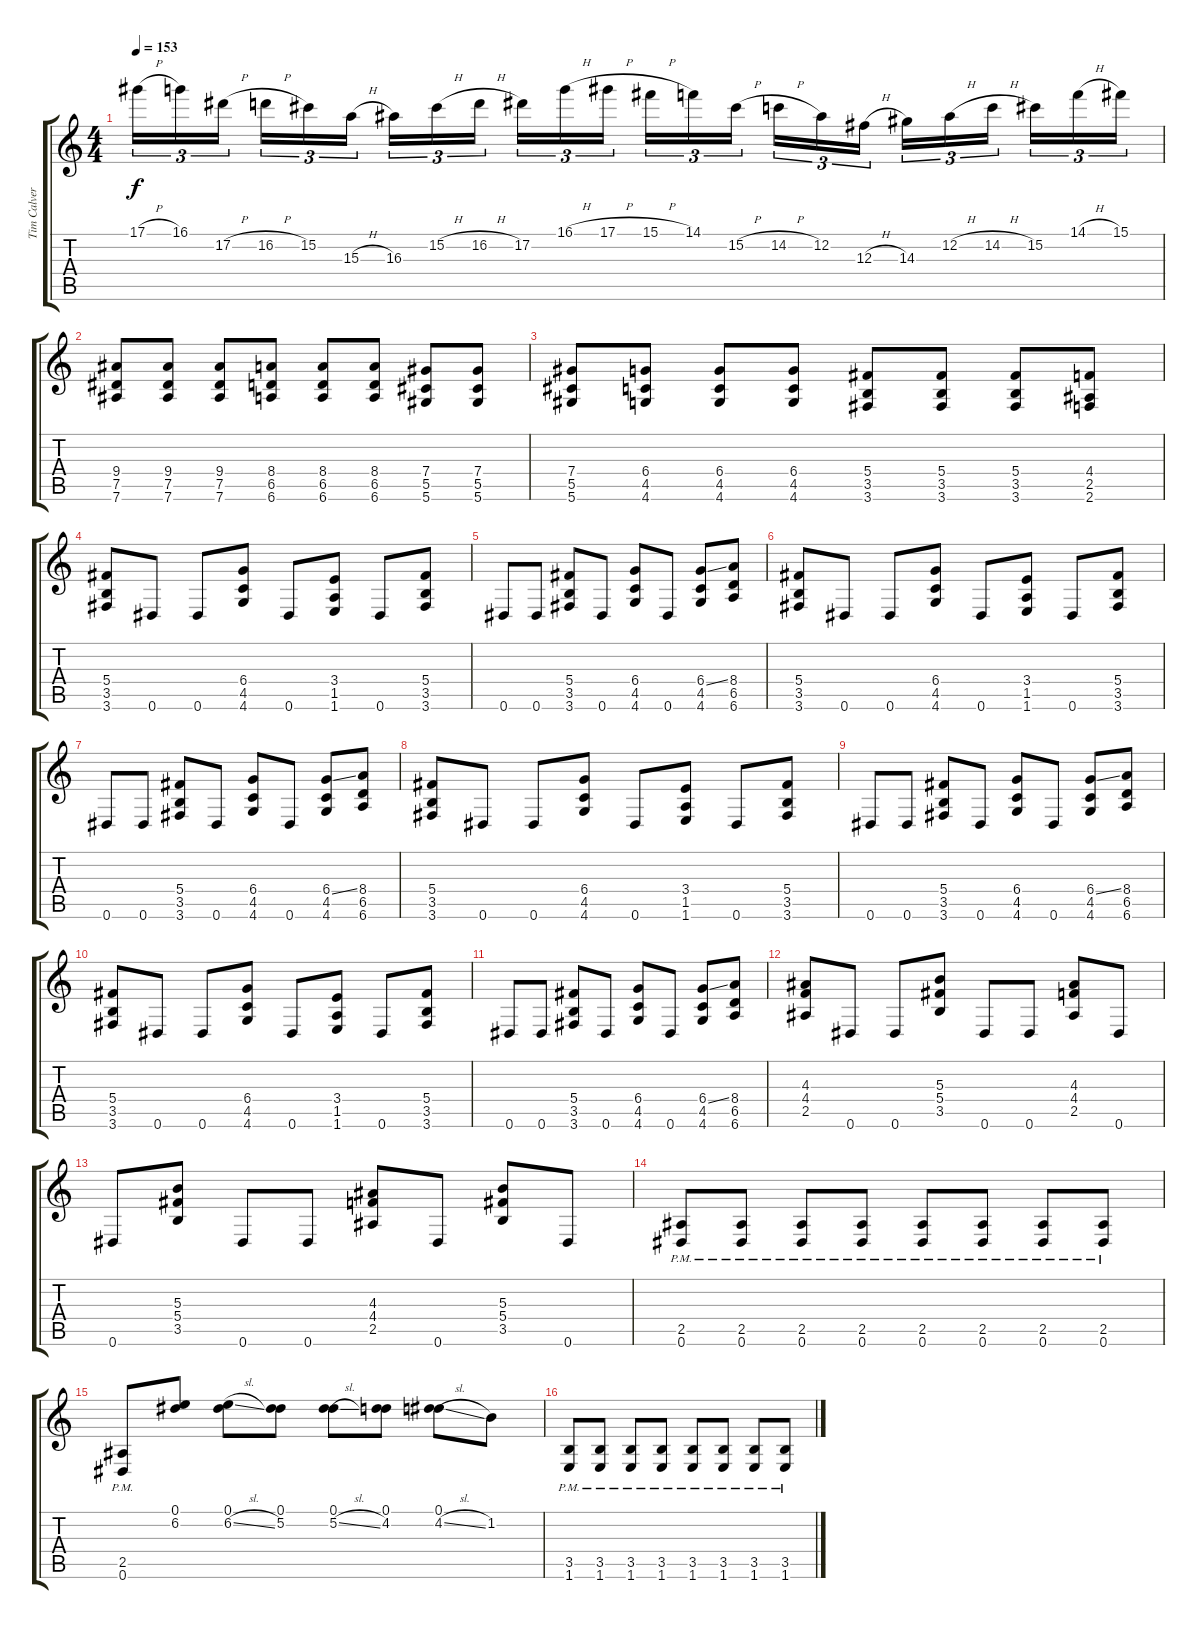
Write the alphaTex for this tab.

\track ("Tim Calvert" "Tim Calver") {instrument distortionguitar}
\staff {score tabs}
\tuning (Eb4 Bb3 Gb3 Db3 Ab2 Eb2) {hide}
\ts (4 4)
\tempo 153
\clef g2
\ks c
17.1{h}.16{tu (3 2) dy f} 16.1.16{tu (3 2)} 17.2{h}.16{tu (3 2)} 16.2{h}.16{tu (3 2)} 15.2.16{tu (3 2)} 15.3{h}.16{tu (3 2)} 16.3.16{tu (3 2)} 15.2{h}.16{tu (3 2)} 16.2{h}.16{tu (3 2)} 17.2.16{tu (3 2)} 16.1{h}.16{tu (3 2)} 17.1{h}.16{tu (3 2)} 15.1{h}.16{tu (3 2)} 14.1.16{tu (3 2)} 15.2{h}.16{tu (3 2)} 14.2{h}.16{tu (3 2)} 12.2.16{tu (3 2)} 12.3{h}.16{tu (3 2)} 14.3.16{tu (3 2)} 12.2{h}.16{tu (3 2)} 14.2{h}.16{tu (3 2)} 15.2.16{tu (3 2)} 14.1{h}.16{tu (3 2)} 15.1.16{tu (3 2)} |
(9.4 7.5 7.6).8 (9.4 7.5 7.6).8 (9.4 7.5 7.6).8 (8.4 6.5 6.6).8 (8.4 6.5 6.6).8 (8.4 6.5 6.6).8 (7.4 5.5 5.6).8 (7.4 5.5 5.6).8 |
(7.4 5.5 5.6).8 (6.4 4.5 4.6).8 (6.4 4.5 4.6).8 (6.4 4.5 4.6).8 (5.4 3.5 3.6).8 (5.4 3.5 3.6).8 (5.4 3.5 3.6).8 (4.4 2.5 2.6).8 |
(5.4 3.5 3.6).8 0.6.8 0.6.8 (6.4 4.5 4.6).8 0.6.8 (3.4 1.5 1.6).8 0.6.8 (5.4 3.5 3.6).8 |
0.6.8 0.6.8 (5.4 3.5 3.6).8 0.6.8 (6.4 4.5 4.6).8 0.6.8 (6.4{ss} 4.5 4.6).8 (8.4 6.5 6.6).8 |
(5.4 3.5 3.6).8 0.6.8 0.6.8 (6.4 4.5 4.6).8 0.6.8 (3.4 1.5 1.6).8 0.6.8 (5.4 3.5 3.6).8 |
0.6.8 0.6.8 (5.4 3.5 3.6).8 0.6.8 (6.4 4.5 4.6).8 0.6.8 (6.4{ss} 4.5 4.6).8 (8.4 6.5 6.6).8 |
(5.4 3.5 3.6).8 0.6.8 0.6.8 (6.4 4.5 4.6).8 0.6.8 (3.4 1.5 1.6).8 0.6.8 (5.4 3.5 3.6).8 |
0.6.8 0.6.8 (5.4 3.5 3.6).8 0.6.8 (6.4 4.5 4.6).8 0.6.8 (6.4{ss} 4.5 4.6).8 (8.4 6.5 6.6).8 |
(5.4 3.5 3.6).8 0.6.8 0.6.8 (6.4 4.5 4.6).8 0.6.8 (3.4 1.5 1.6).8 0.6.8 (5.4 3.5 3.6).8 |
0.6.8 0.6.8 (5.4 3.5 3.6).8 0.6.8 (6.4 4.5 4.6).8 0.6.8 (6.4{ss} 4.5 4.6).8 (8.4 6.5 6.6).8 |
(4.3 4.4 2.5).8 0.6.8 0.6.8 (5.3 5.4 3.5).8 0.6.8 0.6.8 (4.3 4.4 2.5).8 0.6.8 |
0.6.8 (5.3 5.4 3.5).8 0.6.8 0.6.8 (4.3 4.4 2.5).8 0.6.8 (5.3 5.4 3.5).8 0.6.8 |
(2.5{pm} 0.6{pm}).8 (2.5{pm} 0.6{pm}).8 (2.5{pm} 0.6{pm}).8 (2.5{pm} 0.6{pm}).8 (2.5{pm} 0.6{pm}).8 (2.5{pm} 0.6{pm}).8 (2.5{pm} 0.6{pm}).8 (2.5{pm} 0.6{pm}).8 |
(2.5{pm} 0.6{pm}).8 (0.1 6.2).8 (0.1 6.2{sl}).8 (0.1 5.2).8 (0.1 5.2{sl}).8 (0.1 4.2).8 (0.1 4.2{sl}).8 1.2.8 |
(3.5{pm} 1.6{pm}).8 (3.5{pm} 1.6{pm}).8 (3.5{pm} 1.6{pm}).8 (3.5{pm} 1.6{pm}).8 (3.5{pm} 1.6{pm}).8 (3.5{pm} 1.6{pm}).8 (3.5{pm} 1.6{pm}).8 (3.5{pm} 1.6{pm}).8
